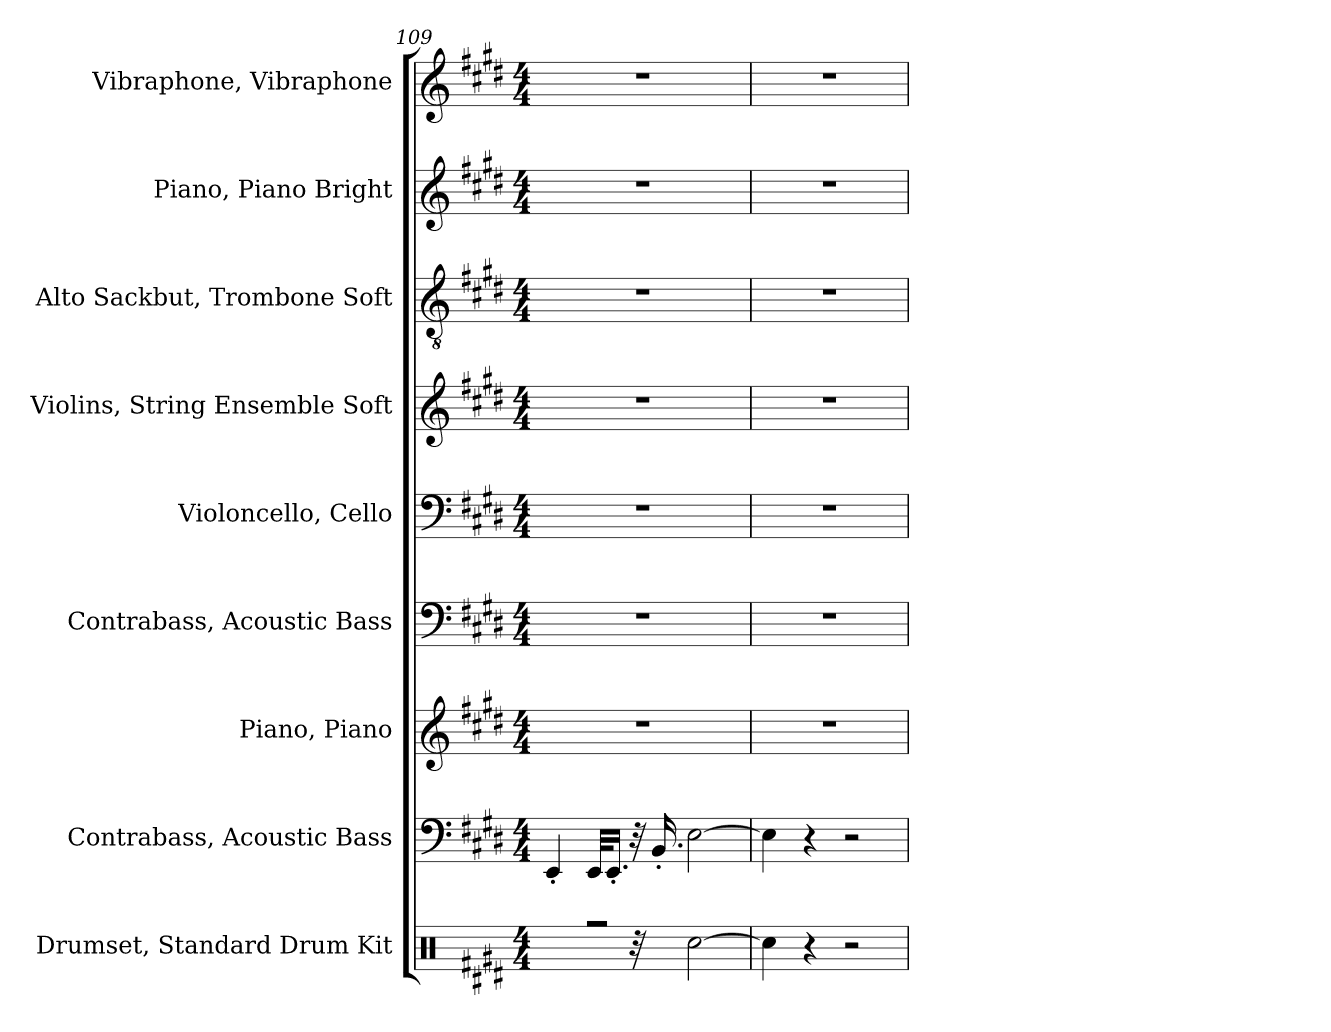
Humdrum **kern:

**kern	**kern	**kern	**kern	**kern	**kern	**kern	**kern	**kern
*part9	*part8	*part7	*part6	*part5	*part4	*part3	*part2	*part1
*staff9	*staff8	*staff7	*staff6	*staff5	*staff4	*staff3	*staff2	*staff1
*I"Drumset, Standard Drum Kit	*I"Contrabass, Acoustic Bass	*I"Piano, Piano	*I"Contrabass, Acoustic Bass	*I"Violoncello, Cello	*I"Violins, String Ensemble Soft	*I"Alto Sackbut, Trombone Soft	*I"Piano, Piano Bright	*I"Vibraphone, Vibraphone
*I'Drs.	*I'Cb.	*I'Pno.	*I'Cb.	*I'Vc.	*I'Vlns.	*I'A. Sack.	*I'Pno.	*I'Vib.
!!LO:PB:g=z
*clefX	*clefF4	*clefG2	*clefF4	*clefF4	*clefG2	*clefGv2	*clefG2	*clefG2
*	*ITrd7c12	*	*ITrd7c12	*	*	*	*	*
*k[f#c#g#d#]	*k[f#c#g#d#]	*k[f#c#g#d#]	*k[f#c#g#d#]	*k[f#c#g#d#]	*k[f#c#g#d#]	*k[f#c#g#d#]	*k[f#c#g#d#]	*k[f#c#g#d#]
*M4/4	*M4/4	*M4/4	*M4/4	*M4/4	*M4/4	*M4/4	*M4/4	*M4/4
=109	=109	=109	=109	=109	=109	=109	=109	=109
4R'\	4EEE'/	1r	1r	1r	1r	1r	1r	1r
32R\KLL	32EEE/KLL	.	.	.	.	.	.	.
16.R'\JJ	16.EEE'/JJ	.	.	.	.	.	.	.
32r	32r	.	.	.	.	.	.	.
16.R'\	16.BBB'/	.	.	.	.	.	.	.
[2Rcc\	[2EE\	.	.	.	.	.	.	.
=110	=110	=110	=110	=110	=110	=110	=110	=110
4Rcc\]	4EE\]	1r	1r	1r	1r	1r	1r	1r
4r	4r	.	.	.	.	.	.	.
2r	2r	.	.	.	.	.	.	.
=	=	=	=	=	=	=	=	=
*-	*-	*-	*-	*-	*-	*-	*-	*-
